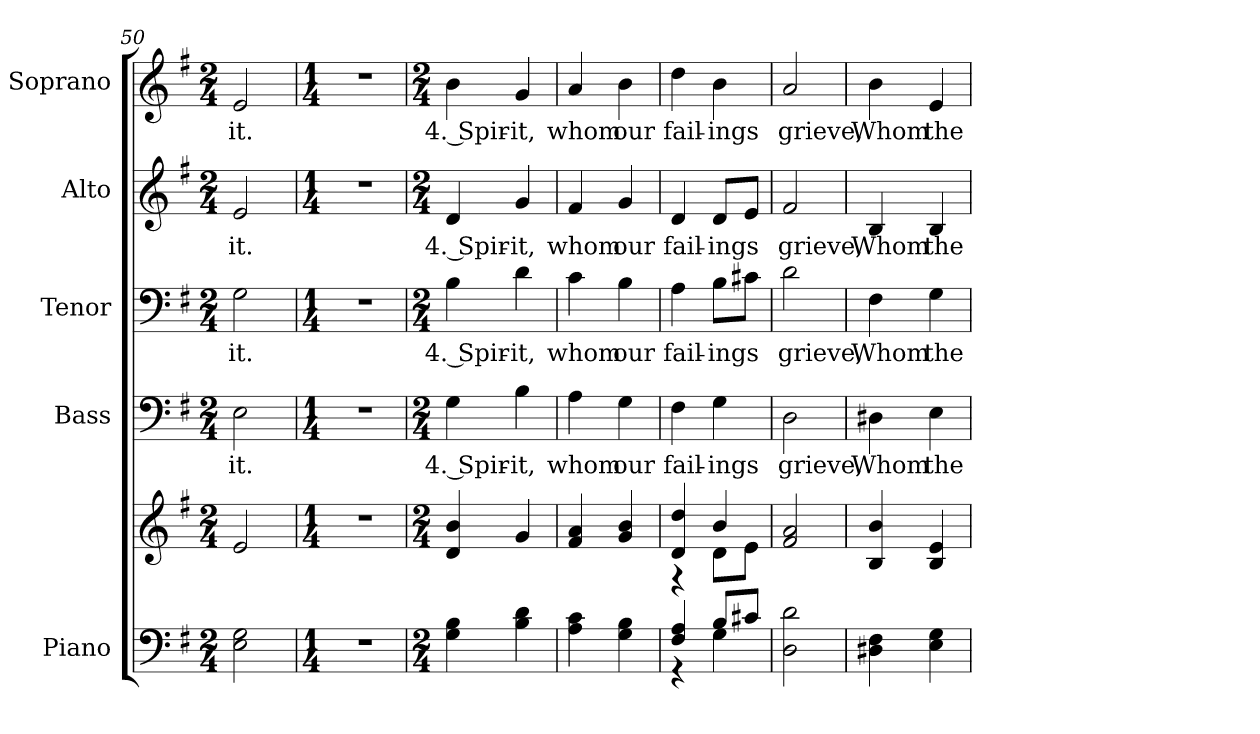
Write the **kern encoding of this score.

**kern	**kern	**kern	**text	**kern	**text	**kern	**text	**kern	**text
*part5	*part5	*part4	*part4	*part3	*part3	*part2	*part2	*part1	*part1
*staff6	*staff5	*staff4	*staff4	*staff3	*staff3	*staff2	*staff2	*staff1	*staff1
*I"Piano	*	*I"Bass	*	*I"Tenor	*	*I"Alto	*	*I"Soprano	*
*I'Pno.	*	*I'B.	*	*I'T.	*	*I'A.	*	*I'S.	*
!!LO:PB:g=z
*clefF4	*clefG2	*clefF4	*	*clefF4	*	*clefG2	*	*clefG2	*
*k[f#]	*k[f#]	*k[f#]	*	*k[f#]	*	*k[f#]	*	*k[f#]	*
*G:	*G:	*G:	*	*G:	*	*G:	*	*G:	*
*M2/4	*M2/4	*M2/4	*	*M2/4	*	*M2/4	*	*M2/4	*
=50	=50	=50	=50	=50	=50	=50	=50	=50	=50
!	!	!	!LO:LY:b:color=#000000	!	!	!	!	!	!
!	!	!	!	!	!LO:LY:b:color=#000000	!	!	!	!
!	!	!	!	!	!	!	!LO:LY:b:color=#000000	!	!
!	!	!	!	!	!	!	!	!	!LO:LY:b:color=#000000
2Ei\ 2Gi	2ei/	2Ei\	-it.	2Gi\	-it.	2ei/	-it.	2ei/	-it.
=51	=51	=51	=51	=51	=51	=51	=51	=51	=51
*M1/4	*M1/4	*M1/4	*	*M1/4	*	*M1/4	*	*M1/4	*
!LO:N:vis=1	!LO:N:vis=1	!LO:N:vis=1	!	!LO:N:vis=1	!	!LO:N:vis=1	!	!LO:N:vis=1	!
4r	4r	4r	.	4r	.	4r	.	4r	.
=52	=52	=52	=52	=52	=52	=52	=52	=52	=52
*M2/4	*M2/4	*M2/4	*	*M2/4	*	*M2/4	*	*M2/4	*
!	!	!	!LO:LY:b:color=#000000	!	!	!	!	!	!
!	!	!	!	!	!LO:LY:b:color=#000000	!	!	!	!
!	!	!	!	!	!	!	!LO:LY:b:color=#000000	!	!
!	!	!	!	!	!	!	!	!	!LO:LY:b:color=#000000
4Gi\ 4Bi	4di/ 4bi	4Gi\	4. Spir-	4Bi\	4. Spir-	4di/	4. Spir-	4bi\	4. Spir-
!	!	!	!LO:LY:b:color=#000000	!	!	!	!	!	!
!	!	!	!	!	!LO:LY:b:color=#000000	!	!	!	!
!	!	!	!	!	!	!	!LO:LY:b:color=#000000	!	!
!	!	!	!	!	!	!	!	!	!LO:LY:b:color=#000000
4Bi\ 4di	4gi/	4Bi\	-it,	4di\	-it,	4gi/	-it,	4gi/	-it,
!!LO:PB:g=z
=53	=53	=53	=53	=53	=53	=53	=53	=53	=53
!	!	!	!LO:LY:b:color=#000000	!	!	!	!	!	!
!	!	!	!	!	!LO:LY:b:color=#000000	!	!	!	!
!	!	!	!	!	!	!	!LO:LY:b:color=#000000	!	!
!	!	!	!	!	!	!	!	!	!LO:LY:b:color=#000000
4Ai\ 4ci	4f#i/ 4ai	4Ai\	whom	4ci\	whom	4f#i/	whom	4ai/	whom
!	!	!	!LO:LY:b:color=#000000	!	!	!	!	!	!
!	!	!	!	!	!LO:LY:b:color=#000000	!	!	!	!
!	!	!	!	!	!	!	!LO:LY:b:color=#000000	!	!
!	!	!	!	!	!	!	!	!	!LO:LY:b:color=#000000
4Gi\ 4Bi	4gi/ 4bi	4Gi\	our	4Bi\	our	4gi/	our	4bi\	our
=54	=54	=54	=54	=54	=54	=54	=54	=54	=54
*^	*^	*	*	*	*	*	*	*	*
!	!	!	!	!	!LO:LY:b:color=#000000	!	!	!	!	!	!
!	!	!	!	!	!	!	!LO:LY:b:color=#000000	!	!	!	!
!	!	!	!	!	!	!	!	!	!LO:LY:b:color=#000000	!	!
!	!	!	!	!	!	!	!	!	!	!	!LO:LY:b:color=#000000
4F#i/ 4Ai	4r	4di/ 4ddi	4r	4F#i\	fail-	4Ai\	fail-	4di/	fail-	4ddi\	fail-
!	!	!	!	!	!LO:LY:b:color=#000000	!	!	!	!	!	!
!	!	!	!	!	!	!	!LO:LY:b:color=#000000	!	!	!	!
!	!	!	!	!	!	!	!	!	!LO:LY:b:color=#000000	!	!
!	!	!	!	!	!	!	!	!	!	!	!LO:LY:b:color=#000000
8Bi/L	4Gi\	4bi/	8di\L	4Gi\	-ings	8Bi\L	-ings	8di/L	-ings	4bi\	-ings
8c#Xi/J	.	.	8ei\J	.	.	8c#Xi\J	.	8ei/J	.	.	.
*v	*v	*	*	*	*	*	*	*	*	*	*
*	*v	*v	*	*	*	*	*	*	*	*
=55	=55	=55	=55	=55	=55	=55	=55	=55	=55
*	*^	*	*	*	*	*	*	*	*
!	!	!	!	!LO:LY:b:color=#000000	!	!	!	!	!	!
*	*v	*v	*	*	*	*	*	*	*	*
*	*^	*	*	*	*	*	*	*	*
!	!	!	!	!	!	!LO:LY:b:color=#000000	!	!	!	!
*	*v	*v	*	*	*	*	*	*	*	*
*	*^	*	*	*	*	*	*	*	*
!	!	!	!	!	!	!	!	!LO:LY:b:color=#000000	!	!
*	*v	*v	*	*	*	*	*	*	*	*
*	*^	*	*	*	*	*	*	*	*
!	!	!	!	!	!	!	!	!	!	!LO:LY:b:color=#000000
*	*v	*v	*	*	*	*	*	*	*	*
2Di\ 2di	2f#i/ 2ai	2Di\	grieve,	2di\	grieve,	2f#i/	grieve,	2ai/	grieve,
!!LO:PB:g=z
=56	=56	=56	=56	=56	=56	=56	=56	=56	=56
!	!	!	!LO:LY:b:color=#000000	!	!	!	!	!	!
!	!	!	!	!	!LO:LY:b:color=#000000	!	!	!	!
!	!	!	!	!	!	!	!LO:LY:b:color=#000000	!	!
!	!	!	!	!	!	!	!	!	!LO:LY:b:color=#000000
4D#Xi\ 4F#i	4Bi/ 4bi	4D#Xi\	Whom	4F#i\	Whom	4Bi/	Whom	4bi\	Whom
!	!	!	!LO:LY:b:color=#000000	!	!	!	!	!	!
!	!	!	!	!	!LO:LY:b:color=#000000	!	!	!	!
!	!	!	!	!	!	!	!LO:LY:b:color=#000000	!	!
!	!	!	!	!	!	!	!	!	!LO:LY:b:color=#000000
4Ei\ 4Gi	4Bi/ 4ei	4Ei\	the	4Gi\	the	4Bi/	the	4ei/	the
=	=	=	=	=	=	=	=	=	=
*-	*-	*-	*-	*-	*-	*-	*-	*-	*-
